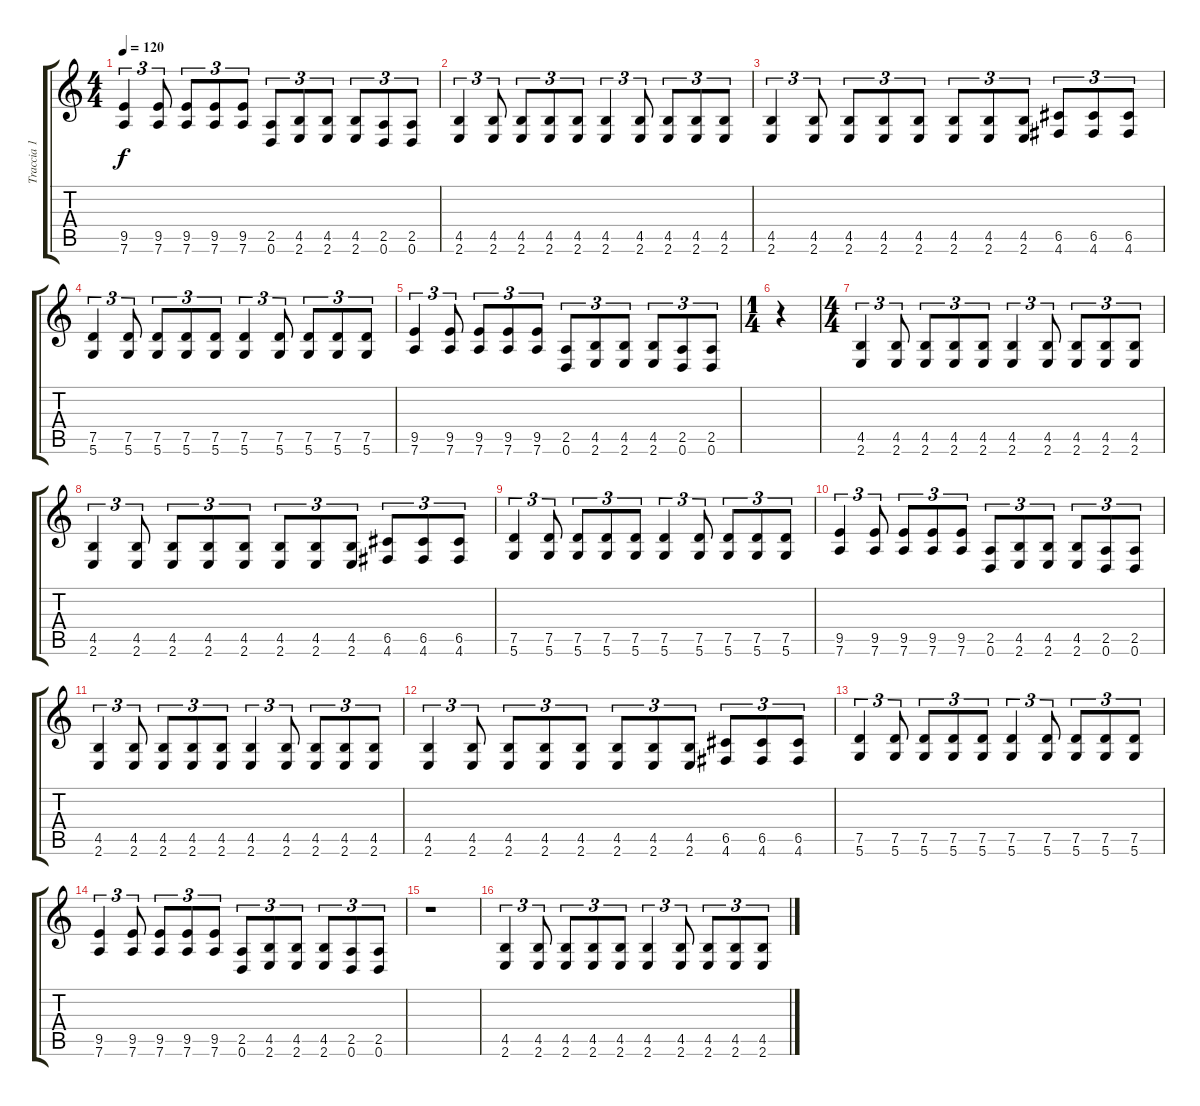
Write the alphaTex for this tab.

\track ("Traccia 1" "Traccia 1") {instrument distortionguitar}
\staff {score tabs}
\tuning (D4 A3 F3 C3 G2 D2) {hide}
\ts (4 4)
\tempo 120
\clef g2
\ks c
(9.5 7.6).4{tu (3 2) dy f} (9.5 7.6).8{tu (3 2)} (9.5 7.6).8{tu (3 2)} (9.5 7.6).8{tu (3 2)} (9.5 7.6).8{tu (3 2)} (2.5 0.6).8{tu (3 2)} (4.5 2.6).8{tu (3 2)} (4.5 2.6).8{tu (3 2)} (4.5 2.6).8{tu (3 2)} (2.5 0.6).8{tu (3 2)} (2.5 0.6).8{tu (3 2)} |
(4.5 2.6).4{tu (3 2)} (4.5 2.6).8{tu (3 2)} (4.5 2.6).8{tu (3 2)} (4.5 2.6).8{tu (3 2)} (4.5 2.6).8{tu (3 2)} (4.5 2.6).4{tu (3 2)} (4.5 2.6).8{tu (3 2)} (4.5 2.6).8{tu (3 2)} (4.5 2.6).8{tu (3 2)} (4.5 2.6).8{tu (3 2)} |
(4.5 2.6).4{tu (3 2)} (4.5 2.6).8{tu (3 2)} (4.5 2.6).8{tu (3 2)} (4.5 2.6).8{tu (3 2)} (4.5 2.6).8{tu (3 2)} (4.5 2.6).8{tu (3 2)} (4.5 2.6).8{tu (3 2)} (4.5 2.6).8{tu (3 2)} (6.5 4.6).8{tu (3 2)} (6.5 4.6).8{tu (3 2)} (6.5 4.6).8{tu (3 2)} |
(7.5 5.6).4{tu (3 2)} (7.5 5.6).8{tu (3 2)} (7.5 5.6).8{tu (3 2)} (7.5 5.6).8{tu (3 2)} (7.5 5.6).8{tu (3 2)} (7.5 5.6).4{tu (3 2)} (7.5 5.6).8{tu (3 2)} (7.5 5.6).8{tu (3 2)} (7.5 5.6).8{tu (3 2)} (7.5 5.6).8{tu (3 2)} |
(9.5 7.6).4{tu (3 2)} (9.5 7.6).8{tu (3 2)} (9.5 7.6).8{tu (3 2)} (9.5 7.6).8{tu (3 2)} (9.5 7.6).8{tu (3 2)} (2.5 0.6).8{tu (3 2)} (4.5 2.6).8{tu (3 2)} (4.5 2.6).8{tu (3 2)} (4.5 2.6).8{tu (3 2)} (2.5 0.6).8{tu (3 2)} (2.5 0.6).8{tu (3 2)} |
\ts (1 4)
r.4 |
\ts (4 4)
(4.5 2.6).4{tu (3 2)} (4.5 2.6).8{tu (3 2)} (4.5 2.6).8{tu (3 2)} (4.5 2.6).8{tu (3 2)} (4.5 2.6).8{tu (3 2)} (4.5 2.6).4{tu (3 2)} (4.5 2.6).8{tu (3 2)} (4.5 2.6).8{tu (3 2)} (4.5 2.6).8{tu (3 2)} (4.5 2.6).8{tu (3 2)} |
(4.5 2.6).4{tu (3 2)} (4.5 2.6).8{tu (3 2)} (4.5 2.6).8{tu (3 2)} (4.5 2.6).8{tu (3 2)} (4.5 2.6).8{tu (3 2)} (4.5 2.6).8{tu (3 2)} (4.5 2.6).8{tu (3 2)} (4.5 2.6).8{tu (3 2)} (6.5 4.6).8{tu (3 2)} (6.5 4.6).8{tu (3 2)} (6.5 4.6).8{tu (3 2)} |
(7.5 5.6).4{tu (3 2)} (7.5 5.6).8{tu (3 2)} (7.5 5.6).8{tu (3 2)} (7.5 5.6).8{tu (3 2)} (7.5 5.6).8{tu (3 2)} (7.5 5.6).4{tu (3 2)} (7.5 5.6).8{tu (3 2)} (7.5 5.6).8{tu (3 2)} (7.5 5.6).8{tu (3 2)} (7.5 5.6).8{tu (3 2)} |
(9.5 7.6).4{tu (3 2)} (9.5 7.6).8{tu (3 2)} (9.5 7.6).8{tu (3 2)} (9.5 7.6).8{tu (3 2)} (9.5 7.6).8{tu (3 2)} (2.5 0.6).8{tu (3 2)} (4.5 2.6).8{tu (3 2)} (4.5 2.6).8{tu (3 2)} (4.5 2.6).8{tu (3 2)} (2.5 0.6).8{tu (3 2)} (2.5 0.6).8{tu (3 2)} |
(4.5 2.6).4{tu (3 2)} (4.5 2.6).8{tu (3 2)} (4.5 2.6).8{tu (3 2)} (4.5 2.6).8{tu (3 2)} (4.5 2.6).8{tu (3 2)} (4.5 2.6).4{tu (3 2)} (4.5 2.6).8{tu (3 2)} (4.5 2.6).8{tu (3 2)} (4.5 2.6).8{tu (3 2)} (4.5 2.6).8{tu (3 2)} |
(4.5 2.6).4{tu (3 2)} (4.5 2.6).8{tu (3 2)} (4.5 2.6).8{tu (3 2)} (4.5 2.6).8{tu (3 2)} (4.5 2.6).8{tu (3 2)} (4.5 2.6).8{tu (3 2)} (4.5 2.6).8{tu (3 2)} (4.5 2.6).8{tu (3 2)} (6.5 4.6).8{tu (3 2)} (6.5 4.6).8{tu (3 2)} (6.5 4.6).8{tu (3 2)} |
(7.5 5.6).4{tu (3 2)} (7.5 5.6).8{tu (3 2)} (7.5 5.6).8{tu (3 2)} (7.5 5.6).8{tu (3 2)} (7.5 5.6).8{tu (3 2)} (7.5 5.6).4{tu (3 2)} (7.5 5.6).8{tu (3 2)} (7.5 5.6).8{tu (3 2)} (7.5 5.6).8{tu (3 2)} (7.5 5.6).8{tu (3 2)} |
(9.5 7.6).4{tu (3 2)} (9.5 7.6).8{tu (3 2)} (9.5 7.6).8{tu (3 2)} (9.5 7.6).8{tu (3 2)} (9.5 7.6).8{tu (3 2)} (2.5 0.6).8{tu (3 2)} (4.5 2.6).8{tu (3 2)} (4.5 2.6).8{tu (3 2)} (4.5 2.6).8{tu (3 2)} (2.5 0.6).8{tu (3 2)} (2.5 0.6).8{tu (3 2)} |
r.1 |
(4.5 2.6).4{tu (3 2)} (4.5 2.6).8{tu (3 2)} (4.5 2.6).8{tu (3 2)} (4.5 2.6).8{tu (3 2)} (4.5 2.6).8{tu (3 2)} (4.5 2.6).4{tu (3 2)} (4.5 2.6).8{tu (3 2)} (4.5 2.6).8{tu (3 2)} (4.5 2.6).8{tu (3 2)} (4.5 2.6).8{tu (3 2)}
